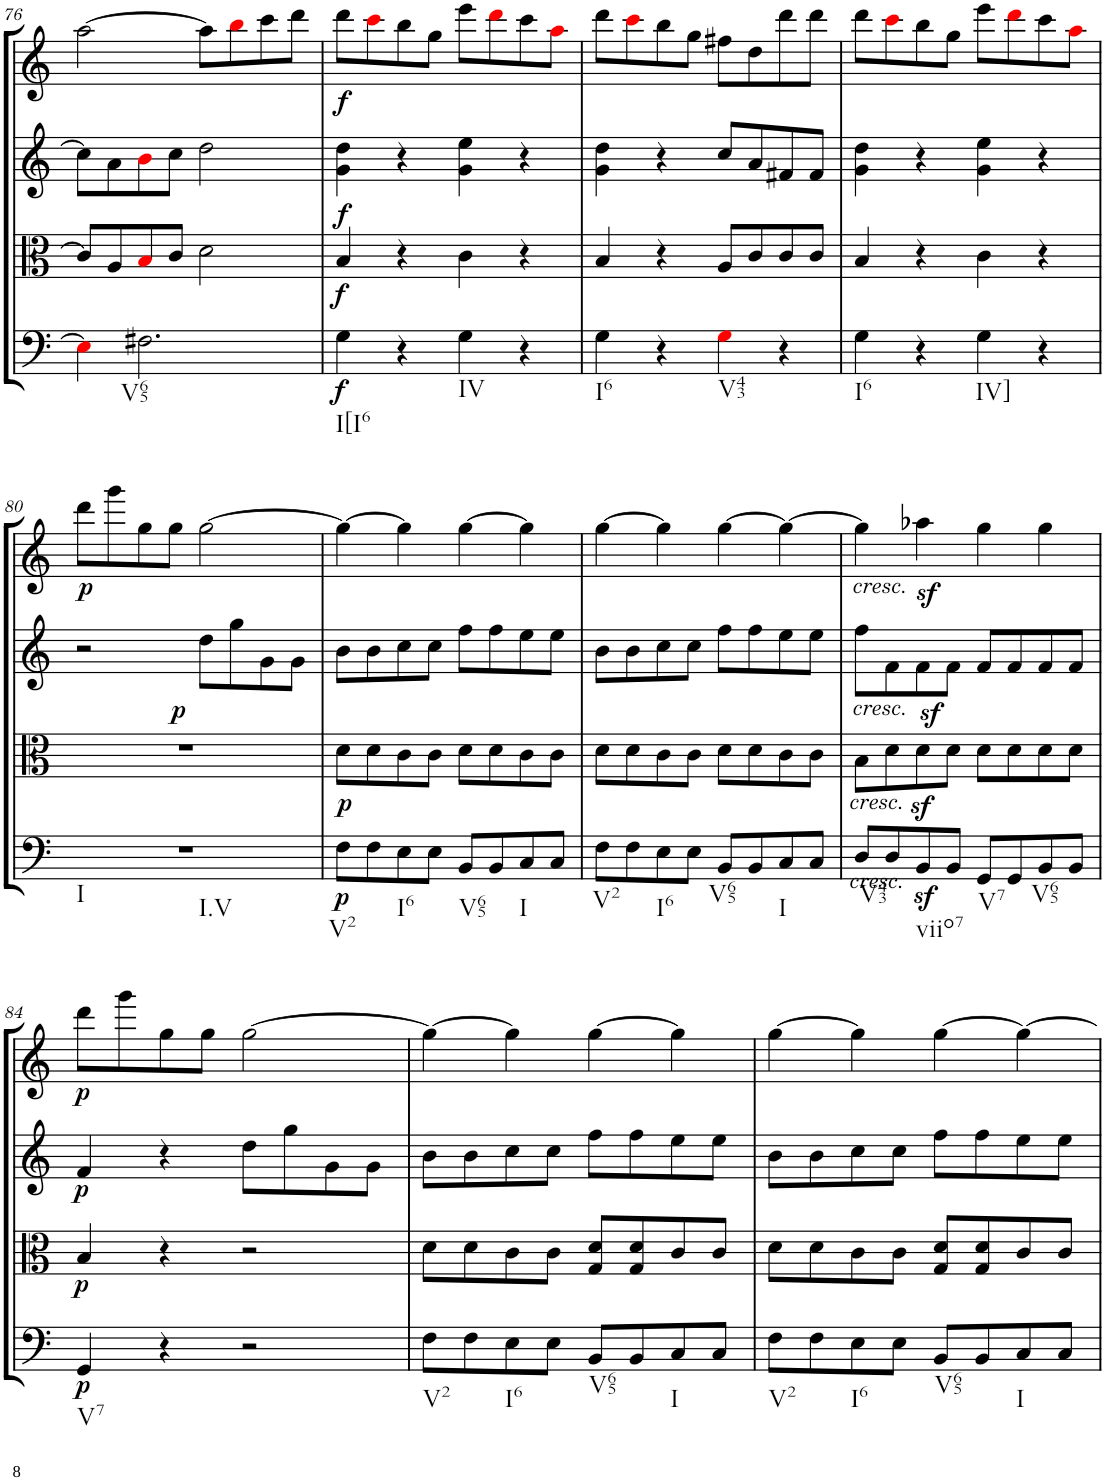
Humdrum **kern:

**kern	**dynam	**kern	**dynam	**kern	**dynam	**kern	**dynam
*part4	*part4	*part3	*part3	*part2	*part2	*part1	*part1
*staff4	*staff4	*staff3	*staff3	*staff2	*staff2	*staff1	*staff1
*I"Cello	*	*I"Viola	*	*I"2nd Violin	*	*I"1st Violin	*
!!LO:PB:g=z
*clefF4	*	*clefC3	*	*clefG2	*	*clefG2	*
*k[]	*	*k[]	*	*k[]	*	*k[]	*
*M2/2	*	*M2/2	*	*M2/2	*	*M2/2	*
*met(c|)	*	*met(c|)	*	*met(c|)	*	*met(c|)	*
=76	=76	=76	=76	=76	=76	=76	=76
!LO:TX:b:t=V65	!	!	!	!	!	!	!
4Ei\]	.	8c/L]	.	8cc\L]	.	[2aa\	.
.	.	8A/	.	8a\	.	.	.
2.F#X\	.	8Bi/	.	8bi\	.	.	.
.	.	8c/J	.	8cc\J	.	.	.
.	.	2d\	.	2dd\	.	8aa\L]	.
.	.	.	.	.	.	8bbi\	.
.	.	.	.	.	.	8ccc\	.
.	.	.	.	.	.	8ddd\J	.
=77	=77	=77	=77	=77	=77	=77	=77
!LO:TX:b:t=I[I6	!	!	!	!	!	!	!
!	!LO:DY:b	!	!LO:DY:b	!	!LO:DY:b	!	!LO:DY:b
4G\	f	4B/	f	4g\ 4dd\	f	8ddd\L	f
.	.	.	.	.	.	8ccci\	.
4r	.	4r	.	4r	.	8bb\	.
.	.	.	.	.	.	8gg\J	.
!LO:TX:b:t=IV	!	!	!	!	!	!	!
4G\	.	4c\	.	4g\ 4ee\	.	8eee\L	.
.	.	.	.	.	.	8dddi\	.
4r	.	4r	.	4r	.	8ccc\	.
.	.	.	.	.	.	8aai\J	.
=78	=78	=78	=78	=78	=78	=78	=78
!LO:TX:b:t=I6	!	!	!	!	!	!	!
4G\	.	4B/	.	4g\ 4dd\	.	8ddd\L	.
.	.	.	.	.	.	8ccci\	.
4r	.	4r	.	4r	.	8bb\	.
.	.	.	.	.	.	8gg\J	.
!LO:TX:b:t=V43	!	!	!	!	!	!	!
4Gi\	.	8A/L	.	8cc/L	.	8ff#X\L	.
.	.	8c/	.	8a/	.	8dd\	.
4r	.	8c/	.	8f#X/	.	8ddd\	.
.	.	8c/J	.	8f#/J	.	8ddd\J	.
=79	=79	=79	=79	=79	=79	=79	=79
!LO:TX:b:t=I6	!	!	!	!	!	!	!
4G\	.	4B/	.	4g\ 4dd\	.	8ddd\L	.
.	.	.	.	.	.	8ccci\	.
4r	.	4r	.	4r	.	8bb\	.
.	.	.	.	.	.	8gg\J	.
!LO:TX:b:t=IV]	!	!	!	!	!	!	!
4G\	.	4c\	.	4g\ 4ee\	.	8eee\L	.
.	.	.	.	.	.	8dddi\	.
4r	.	4r	.	4r	.	8ccc\	.
.	.	.	.	.	.	8aai\J	.
!!LO:LB:g=z
=80	=80	=80	=80	=80	=80	=80	=80
!LO:TX:b:t=I	!	!	!	!	!	!	!
!LO:TX:b:t=I.V	!	!	!	!	!	!	!
!	!	!	!LO:DY:a	!	!	!	!LO:DY:b
1r	.	1r	p	2r	.	8ddd\L	p
.	.	.	.	.	.	8ggg\	.
.	.	.	.	.	.	8gg\	.
.	.	.	.	.	.	8gg\J	.
.	.	.	.	8dd\L	.	[2gg\	.
.	.	.	.	8gg\	.	.	.
.	.	.	.	8g\	.	.	.
.	.	.	.	8g\J	.	.	.
=81	=81	=81	=81	=81	=81	=81	=81
!LO:TX:b:t=V2	!	!	!	!	!	!	!
!	!LO:DY:b	!	!	!	!	!	!
!	!LO:DY:n=1:a	!	!	!	!	!	!
8F\L	p p	8d\L	.	8b\L	.	4gg\_	.
8F\	.	8d\	.	8b\	.	.	.
!LO:TX:b:t=I6	!	!	!	!	!	!	!
8E\	.	8c\	.	8cc\	.	4gg\]	.
8E\J	.	8c\J	.	8cc\J	.	.	.
!LO:TX:b:t=V65	!	!	!	!	!	!	!
8BB/L	.	8d\L	.	8ff\L	.	[4gg\	.
8BB/	.	8d\	.	8ff\	.	.	.
!LO:TX:b:t=I	!	!	!	!	!	!	!
8C/	.	8c\	.	8ee\	.	4gg\]	.
8C/J	.	8c\J	.	8ee\J	.	.	.
=82	=82	=82	=82	=82	=82	=82	=82
!LO:TX:b:t=V2	!	!	!	!	!	!	!
8F\L	.	8d\L	.	8b\L	.	[4gg\	.
8F\	.	8d\	.	8b\	.	.	.
!LO:TX:b:t=I6	!	!	!	!	!	!	!
8E\	.	8c\	.	8cc\	.	4gg\]	.
8E\J	.	8c\J	.	8cc\J	.	.	.
!LO:TX:b:t=V65	!	!	!	!	!	!	!
8BB/L	.	8d\L	.	8ff\L	.	[4gg\	.
8BB/	.	8d\	.	8ff\	.	.	.
!LO:TX:b:t=I	!	!	!	!	!	!	!
8C/	.	8c\	.	8ee\	.	4gg\_	.
8C/J	.	8c\J	.	8ee\J	.	.	.
=83	=83	=83	=83	=83	=83	=83	=83
!	!	!	!	!	!	!LO:TX:b:i:t=cresc.	!
!	!	!	!	!LO:TX:b:i:t=cresc.	!	!	!
!	!	!LO:TX:b:i:t=cresc.	!	!	!	!	!
!LO:TX:a:i:t=cresc.	!	!	!	!	!	!	!
!LO:TX:b:t=V43	!	!	!	!	!	!	!
8D/L	.	8B\L	.	8ff\L	.	4gg\]	.
8D/	.	8d\	.	8f\	.	.	.
!LO:TX:b:t=viio7	!	!	!	!	!	!	!
8BBz>/	.	8dz>\	.	8f\	.	4aa-Xz<\	.
8BB/J	.	8d\J	.	8f\J	.	.	.
!LO:TX:b:t=V7	!	!	!	!	!	!	!
8GG/L	.	8d\L	.	8f/L	.	4gg\	.
8GG/	.	8d\	.	8f/	.	.	.
!LO:TX:b:t=V65	!	!	!	!	!	!	!
8BB/	.	8d\	.	8f/	.	4gg\	.
8BB/J	.	8d\J	.	8f/J	.	.	.
!!LO:LB:g=z
=84	=84	=84	=84	=84	=84	=84	=84
!LO:TX:b:t=V7	!	!	!	!	!	!	!
!	!LO:DY:b	!	!LO:DY:b	!	!LO:DY:b	!	!LO:DY:b
4GG/	p	4B/	p	4f/	p	8ddd\L	p
.	.	.	.	.	.	8ggg\	.
4r	.	4r	.	4r	.	8gg\	.
.	.	.	.	.	.	8gg\J	.
2r	.	2r	.	8dd\L	.	[2gg\	.
.	.	.	.	8gg\	.	.	.
.	.	.	.	8g\	.	.	.
.	.	.	.	8g\J	.	.	.
=85	=85	=85	=85	=85	=85	=85	=85
!LO:TX:b:t=V2	!	!	!	!	!	!	!
8F\L	.	8d\L	.	8b\L	.	4gg\_	.
8F\	.	8d\	.	8b\	.	.	.
!LO:TX:b:t=I6	!	!	!	!	!	!	!
8E\	.	8c\	.	8cc\	.	4gg\]	.
8E\J	.	8c\J	.	8cc\J	.	.	.
!LO:TX:b:t=V65	!	!	!	!	!	!	!
8BB/L	.	8G/ 8d/L	.	8ff\L	.	[4gg\	.
8BB/	.	8G/ 8d/	.	8ff\	.	.	.
!LO:TX:b:t=I	!	!	!	!	!	!	!
8C/	.	8c/	.	8ee\	.	4gg\]	.
8C/J	.	8c/J	.	8ee\J	.	.	.
=86	=86	=86	=86	=86	=86	=86	=86
!LO:TX:b:t=V2	!	!	!	!	!	!	!
8F\L	.	8d\L	.	8b\L	.	[4gg\	.
8F\	.	8d\	.	8b\	.	.	.
!LO:TX:b:t=I6	!	!	!	!	!	!	!
8E\	.	8c\	.	8cc\	.	4gg\]	.
8E\J	.	8c\J	.	8cc\J	.	.	.
!LO:TX:b:t=V65	!	!	!	!	!	!	!
8BB/L	.	8G/ 8d/L	.	8ff\L	.	[4gg\	.
8BB/	.	8G/ 8d/	.	8ff\	.	.	.
!LO:TX:b:t=I	!	!	!	!	!	!	!
8C/	.	8c/	.	8ee\	.	4gg\_	.
8C/J	.	8c/J	.	8ee\J	.	.	.
=	=	=	=	=	=	=	=
*-	*-	*-	*-	*-	*-	*-	*-
